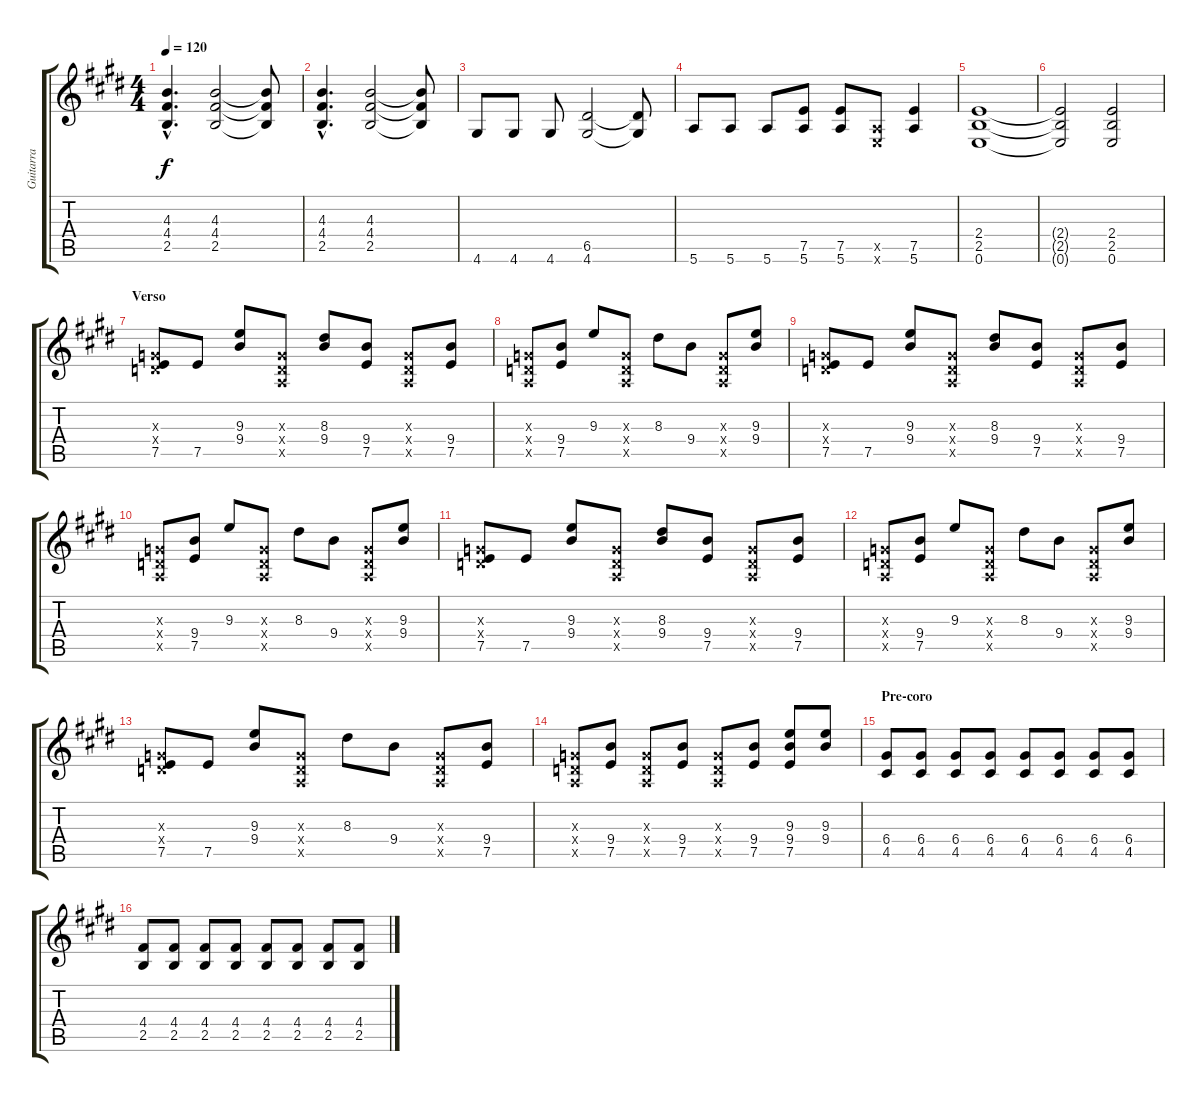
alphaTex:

\track ("Guitarra" "Guitarra") {instrument distortionguitar}
\staff {score tabs}
\tuning (E4 B3 G3 D3 A2 E2) {hide}
\ts (4 4)
\tempo 120
\clef g2
\ks e
(4.3{hac} 4.4{hac} 2.5{hac}).4{d dy f} (4.3 4.4 2.5).2 (4.3{t} 4.4{t} 2.5{t}).8 |
(4.3{hac} 4.4{hac} 2.5{hac}).4{d} (4.3 4.4 2.5).2 (4.3{t} 4.4{t} 2.5{t}).8 |
4.6.8 4.6.8 4.6.8 (6.5 4.6).2 (6.5{t} 4.6{t}).8 |
5.6.8 5.6.8 5.6.8 (7.5 5.6).8 (7.5 5.6).8 (0.5{x} 0.6{x}).8 (7.5 5.6).4 |
(2.4 2.5 0.6).1{instrument distortionguitar} |
(2.4{t} 2.5{t} 0.6{t}).2 (2.4 2.5 0.6).2 |
\section ("" "Verso")
(0.3{x} 0.4{x} 7.5).8 7.5.8 (9.3 9.4).8 (0.3{x} 0.4{x} 0.5{x}).8 (8.3 9.4).8 (9.4 7.5).8 (0.3{x} 0.4{x} 0.5{x}).8 (9.4 7.5).8 |
(0.3{x} 0.4{x} 0.5{x}).8 (9.4 7.5).8 9.3.8 (0.3{x} 0.4{x} 0.5{x}).8 8.3.8 9.4.8 (0.3{x} 0.4{x} 0.5{x}).8 (9.3 9.4).8 |
(0.3{x} 0.4{x} 7.5).8 7.5.8 (9.3 9.4).8 (0.3{x} 0.4{x} 0.5{x}).8 (8.3 9.4).8 (9.4 7.5).8 (0.3{x} 0.4{x} 0.5{x}).8 (9.4 7.5).8 |
(0.3{x} 0.4{x} 0.5{x}).8 (9.4 7.5).8 9.3.8 (0.3{x} 0.4{x} 0.5{x}).8 8.3.8 9.4.8 (0.3{x} 0.4{x} 0.5{x}).8 (9.3 9.4).8 |
(0.3{x} 0.4{x} 7.5).8 7.5.8 (9.3 9.4).8 (0.3{x} 0.4{x} 0.5{x}).8 (8.3 9.4).8 (9.4 7.5).8 (0.3{x} 0.4{x} 0.5{x}).8 (9.4 7.5).8 |
(0.3{x} 0.4{x} 0.5{x}).8 (9.4 7.5).8 9.3.8 (0.3{x} 0.4{x} 0.5{x}).8 8.3.8 9.4.8 (0.3{x} 0.4{x} 0.5{x}).8 (9.3 9.4).8 |
(0.3{x} 0.4{x} 7.5).8 7.5.8 (9.3 9.4).8 (0.3{x} 0.4{x} 0.5{x}).8 8.3.8 9.4.8 (0.3{x} 0.4{x} 0.5{x}).8 (9.4 7.5).8 |
(0.3{x} 0.4{x} 0.5{x}).8 (9.4 7.5).8 (0.3{x} 0.4{x} 0.5{x}).8 (9.4 7.5).8 (0.3{x} 0.4{x} 0.5{x}).8 (9.4 7.5).8 (9.3 9.4 7.5).8 (9.3 9.4).8 |
\section ("" "Pre-coro")
(6.4 4.5).8{instrument overdrivenguitar} (6.4 4.5).8 (6.4 4.5).8 (6.4 4.5).8 (6.4 4.5).8 (6.4 4.5).8 (6.4 4.5).8 (6.4 4.5).8 |
(4.4 2.5).8 (4.4 2.5).8 (4.4 2.5).8 (4.4 2.5).8 (4.4 2.5).8 (4.4 2.5).8 (4.4 2.5).8 (4.4 2.5).8
